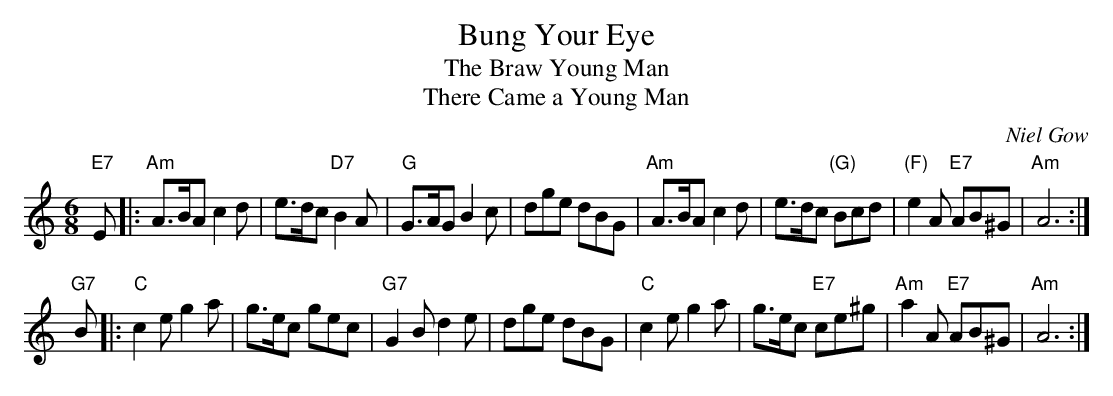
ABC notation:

X:1
T: Bung Your Eye
T: The Braw Young Man
T: There Came a Young Man
C: Niel Gow
M: 6/8
L: 1/8
K: Am
"E7"E \
|: "Am"A>BA c2d | e>dc "D7"B2A | "G"G>AG B2c | dge dBG \
| "Am"A>BA c2d | e>dc "(G)"Bcd | "(F)"e2A "E7"AB^G | "Am"A6 :|
"G7"B \
|: "C"c2e g2a | g>ec gec | "G7"G2B d2e | dge dBG \
| "C"c2e g2a | g>ec "E7"ce^g | "Am"a2A "E7"AB^G | "Am"A6 :|
x8 x8 x8 x8 x8 x8 x8 x8 |
x8 x8 x8 x8 x8 x8 x8 x8 |
x8 x8 x8 x8 x8 x8 x8 x8 |
x8 x8 x8 x8 x8 x8 x8 x8 |
x8 x8 x8 x8 x8 x8 x8 x8 |
x8 x8 x8 x8 x8 x8 x8 x8 |
